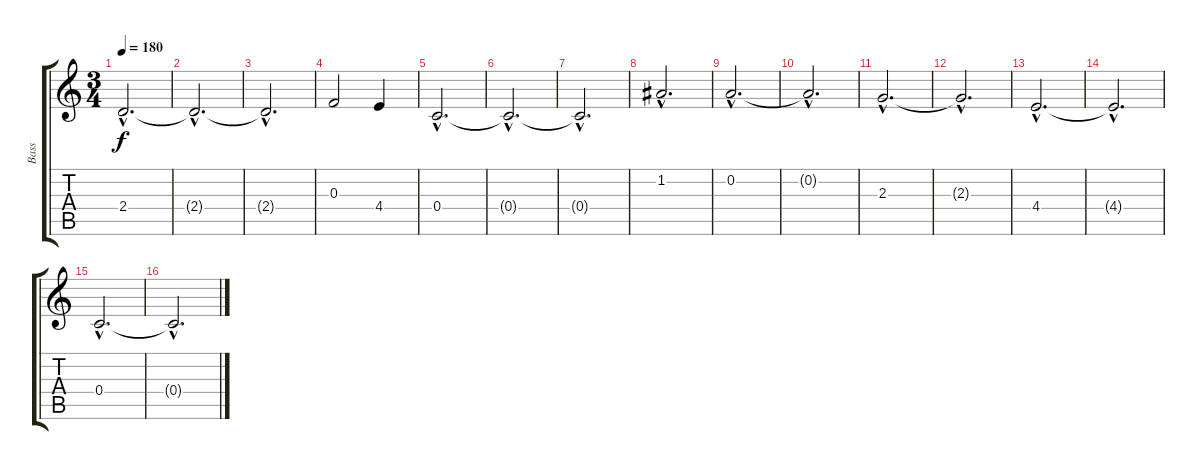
\track ("Bass" "Bass") {instrument electricbassfinger}
\staff {score tabs}
\tuning (D4 A3 F3 C3 G2 D2) {hide}
\ts (3 4)
\tempo 180
\clef g2
\ks c
2.4{hac}.2{d dy f instrument electricbassfinger} |
2.4{hac t}.2{d} |
2.4{hac t}.2{d} |
0.3.2 4.4.4 |
0.4{hac}.2{d} |
0.4{hac t}.2{d} |
0.4{hac t}.2{d} |
1.2{hac}.2{d} |
0.2{hac}.2{d} |
0.2{hac t}.2{d} |
2.3{hac}.2{d} |
2.3{hac t}.2{d} |
4.4{hac}.2{d} |
4.4{hac t}.2{d} |
0.4{hac}.2{d} |
0.4{hac t}.2{d}
